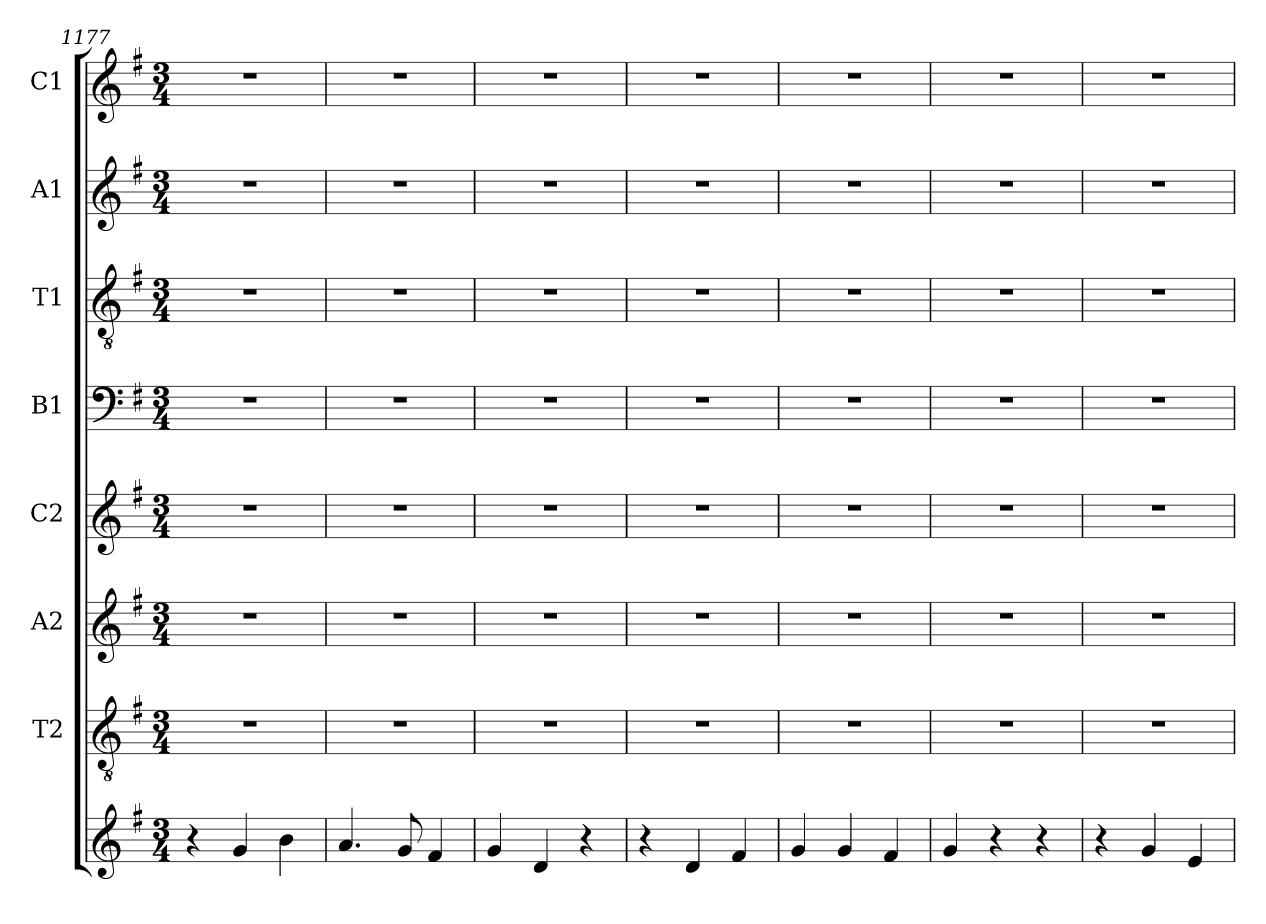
**kern	**kern	**kern	**kern	**kern	**kern	**kern	**kern
*part8	*part7	*part6	*part5	*part4	*part3	*part2	*part1
*staff8	*staff7	*staff6	*staff5	*staff4	*staff3	*staff2	*staff1
*	*I"T2	*I"A2	*I"C2	*I"B1	*I"T1	*I"A1	*I"C1
*	*I'T2	*I'A2	*I'C2	*I'B1	*I'T1	*I'A1	*I'C1
!!LO:LB:g=z
*clefG2	*clefGv2	*clefG2	*clefG2	*clefF4	*clefGv2	*clefG2	*clefG2
*k[f#]	*k[f#]	*k[f#]	*k[f#]	*k[f#]	*k[f#]	*k[f#]	*k[f#]
*G:	*G:	*G:	*G:	*G:	*G:	*G:	*G:
*M3/4	*M3/4	*M3/4	*M3/4	*M3/4	*M3/4	*M3/4	*M3/4
=1177	=1177	=1177	=1177	=1177	=1177	=1177	=1177
4r	2.r	2.r	2.r	2.r	2.r	2.r	2.r
4g/	.	.	.	.	.	.	.
4b\	.	.	.	.	.	.	.
=1178	=1178	=1178	=1178	=1178	=1178	=1178	=1178
4.a/	2.r	2.r	2.r	2.r	2.r	2.r	2.r
8g/	.	.	.	.	.	.	.
4f#/	.	.	.	.	.	.	.
=1179	=1179	=1179	=1179	=1179	=1179	=1179	=1179
4g/	2.r	2.r	2.r	2.r	2.r	2.r	2.r
4d/	.	.	.	.	.	.	.
4r	.	.	.	.	.	.	.
=1180	=1180	=1180	=1180	=1180	=1180	=1180	=1180
4r	2.r	2.r	2.r	2.r	2.r	2.r	2.r
4d/	.	.	.	.	.	.	.
4f#/	.	.	.	.	.	.	.
=1181	=1181	=1181	=1181	=1181	=1181	=1181	=1181
4g/	2.r	2.r	2.r	2.r	2.r	2.r	2.r
4g/	.	.	.	.	.	.	.
4f#/	.	.	.	.	.	.	.
=1182	=1182	=1182	=1182	=1182	=1182	=1182	=1182
4g/	2.r	2.r	2.r	2.r	2.r	2.r	2.r
4r	.	.	.	.	.	.	.
4r	.	.	.	.	.	.	.
=1183	=1183	=1183	=1183	=1183	=1183	=1183	=1183
4r	2.r	2.r	2.r	2.r	2.r	2.r	2.r
4g/	.	.	.	.	.	.	.
4e/	.	.	.	.	.	.	.
=	=	=	=	=	=	=	=
*-	*-	*-	*-	*-	*-	*-	*-
